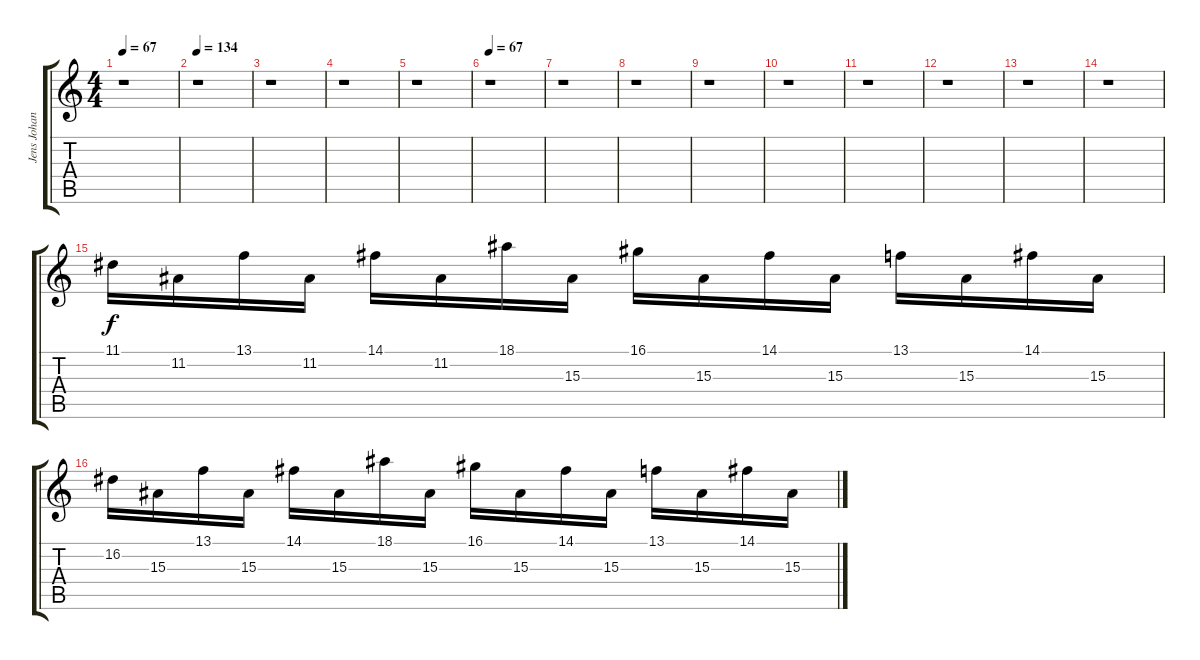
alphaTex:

\track ("Jens Johansson" "Jens Johan") {instrument fx4atmosphere}
\staff {score tabs}
\tuning (E4 B3 G3 D3 A2 E2) {hide}
\ts (4 4)
\tempo 67
\clef g2
\ks c
r.1{dy f} |
\tempo 134
r.1 |
r.1 |
r.1 |
r.1 |
\tempo 67
r.1 |
r.1 |
r.1 |
r.1 |
r.1 |
r.1 |
r.1 |
r.1 |
r.1 |
11.1.16 11.2.16 13.1.16 11.2.16 14.1.16 11.2.16 18.1.16 15.3.16 16.1.16 15.3.16 14.1.16 15.3.16 13.1.16 15.3.16 14.1.16 15.3.16 |
16.2.16 15.3.16 13.1.16 15.3.16 14.1.16 15.3.16 18.1.16 15.3.16 16.1.16 15.3.16 14.1.16 15.3.16 13.1.16 15.3.16 14.1.16 15.3.16
